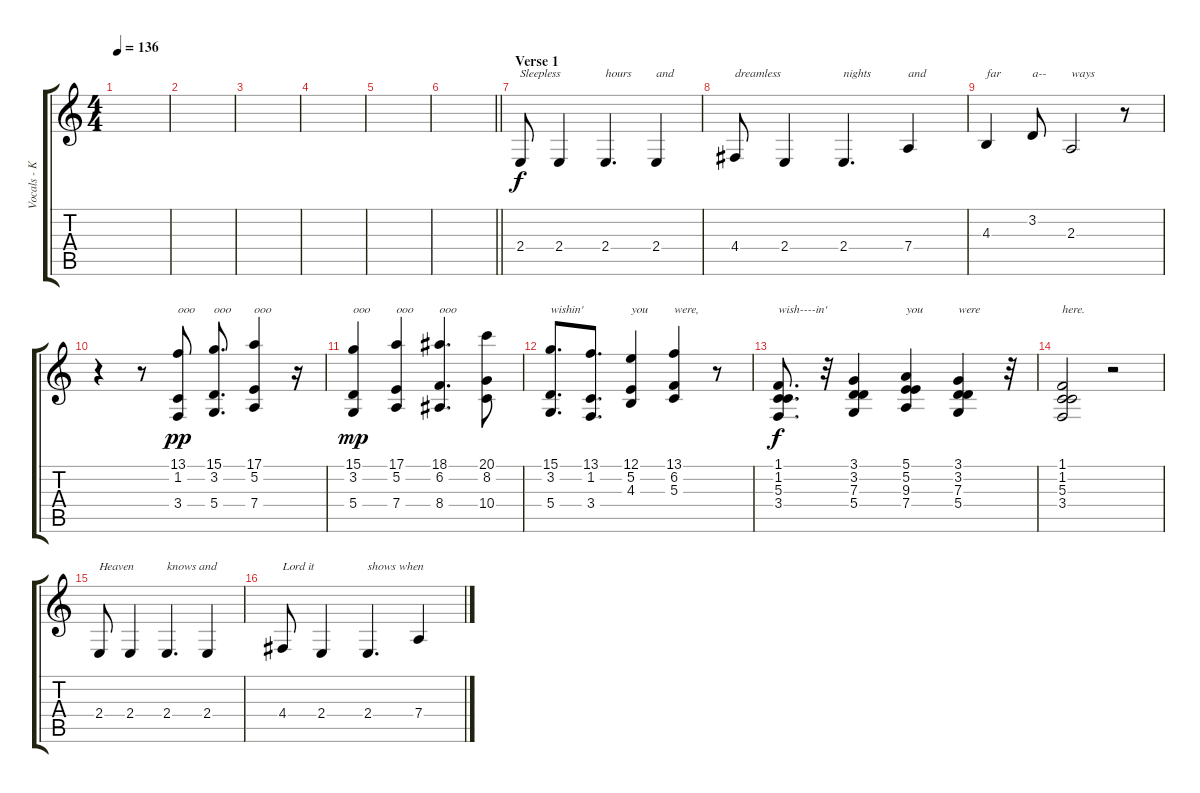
\track ("Vocals - Kath, Cetera, Beach Boys" "Vocals - K") {instrument clarinet}
\staff {score tabs}
\tuning (E4 B3 G3 D3 A2 E2) {hide}
\ts (4 4)
\tempo 136
\clef g2
\ks c
|
|
|
|
|
\barLineRight lightlight
|
\section ("" "Verse 1")
2.4.8{txt "Sleepless"} 2.4.4 2.4.4{d txt "hours"} 2.4.4{txt "and"} |
4.4.8{txt "dreamless"} 2.4.4 2.4.4{d txt "nights"} 7.4.4{txt "and"} |
4.3.4{txt "far"} 3.2.8{txt "a--"} 2.3.2{txt "ways"} r.8 |
r.4{balance 13} r.8 (13.1 1.2 3.4).8{txt "ooo" dy pp balance 5 instrument synthvoice} (15.1 3.2 5.4).8{d txt "ooo"} (17.1 5.2 7.4).4{txt "ooo"} r.16 |
(15.1 3.2 5.4).4{txt "ooo" dy mp} (17.1 5.2 7.4).4{txt "ooo"} (18.1 6.2 8.4).4{d txt "ooo"} (20.1 8.2 10.4).8 |
(15.1 3.2 5.4).8{d txt "wishin'"} (13.1 1.2 3.4).8{d} (12.1 5.2 4.3).4{txt "you"} (13.1 6.2 5.3).4{txt "were,"} r.8 |
(1.1 1.2 5.3 3.4).8{d txt "wish----in'" dy f balance 8} r.32 (3.1 3.2 7.3 5.4).4 (5.1 5.2 9.3 7.4).4{txt "you"} (3.1 3.2 7.3 5.4).4{txt "were"} r.32 |
(1.1 1.2 5.3 3.4).2{txt "here."} r.2 |
2.4.8{txt "Heaven" balance 8 instrument clarinet} 2.4.4 2.4.4{d txt "knows and"} 2.4.4 |
4.4.8{txt "Lord it"} 2.4.4 2.4.4{d txt "shows when"} 7.4.4
